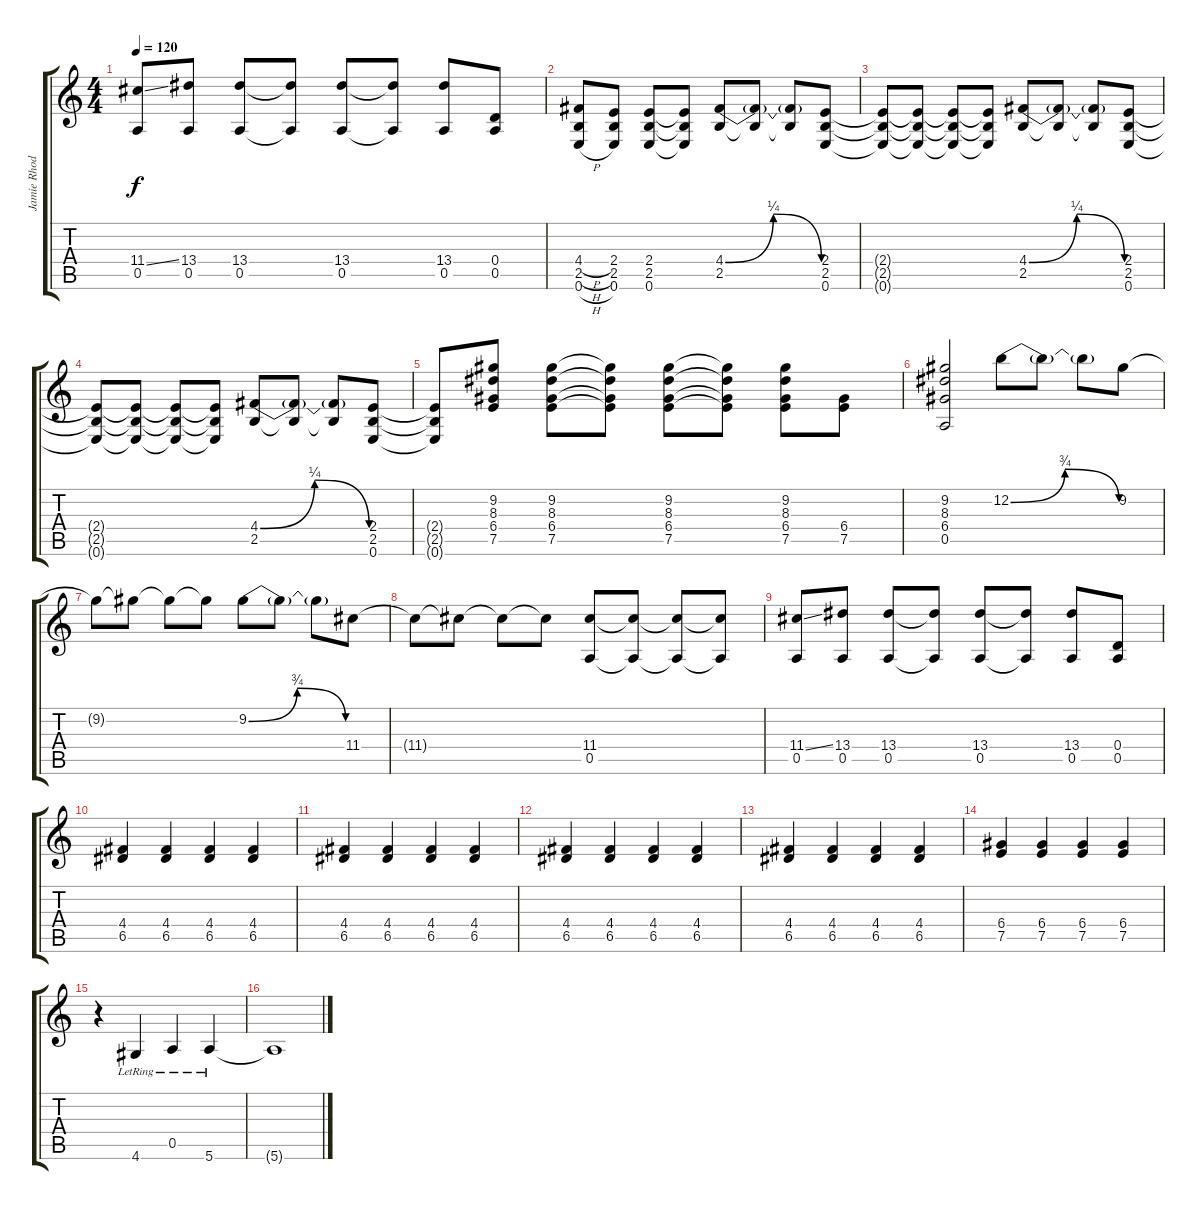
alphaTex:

\track ("Jamie Rhoden" "Jamie Rhod") {instrument electricguitarclean}
\staff {score tabs}
\tuning (E4 B3 G3 D3 A2 E2) {hide}
\ts (4 4)
\tempo 120
\clef g2
\ks c
(11.4{ss} 0.5).8{dy f} (13.4 0.5).8 (13.4 0.5).8 (13.4{t} 0.5{t}).8 (13.4 0.5).8 (13.4{t} 0.5{t}).8 (13.4 0.5).8 (0.4 0.5).8 |
(4.4{h} 2.5{h} 0.6{h}).8 (2.4 2.5 0.6).8 (2.4 2.5 0.6).8 (2.4{t} 2.5{t} 0.6{t}).8 (4.4{be (bendrelease 0 0 30 1 30 1 60 0)} 2.5).8 (4.4{t} 2.5{t}).8 (4.4{t} 2.5{t}).8 (2.4 2.5 0.6).8 |
(2.4{t} 2.5{t} 0.6{t}).8 (2.4{t} 2.5{t} 0.6{t}).8 (2.4{t} 2.5{t} 0.6{t}).8 (2.4{t} 2.5{t} 0.6{t}).8 (4.4{be (bendrelease 0 0 30 1 30 1 60 0)} 2.5).8 (4.4{t} 2.5{t}).8 (4.4{t} 2.5{t}).8 (2.4 2.5 0.6).8 |
(2.4{t} 2.5{t} 0.6{t}).8 (2.4{t} 2.5{t} 0.6{t}).8 (2.4{t} 2.5{t} 0.6{t}).8 (2.4{t} 2.5{t} 0.6{t}).8 (4.4{be (bendrelease 0 0 30 1 30 1 60 0)} 2.5).8 (4.4{t} 2.5{t}).8 (4.4{t} 2.5{t}).8 (2.4 2.5 0.6).8 |
(2.4{t} 2.5{t} 0.6{t}).8 (9.2 8.3 6.4 7.5).8 (9.2 8.3 6.4 7.5).8 (9.2{t} 8.3{t} 6.4{t} 7.5{t}).8 (9.2 8.3 6.4 7.5).8 (9.2{t} 8.3{t} 6.4{t} 7.5{t}).8 (9.2 8.3 6.4 7.5).8 (6.4 7.5).8 |
(9.2 8.3 6.4 0.5).2 12.2{be (bendrelease 0 0 30 3 30 3 60 0)}.8 12.2{t}.8 12.2{t}.8 9.2.8 |
9.2{t}.8 9.2{t}.8 9.2{t}.8 9.2{t}.8 9.2{be (bendrelease 0 0 30 3 30 3 60 0)}.8 9.2{t}.8 9.2{t}.8 11.4.8 |
11.4{t}.8 11.4{t}.8 11.4{t}.8 11.4{t}.8 (11.4 0.5).8 (11.4{t} 0.5{t}).8 (11.4{t} 0.5{t}).8 (11.4{t} 0.5{t}).8 |
(11.4{ss} 0.5).8 (13.4 0.5).8 (13.4 0.5).8 (13.4{t} 0.5{t}).8 (13.4 0.5).8 (13.4{t} 0.5{t}).8 (13.4 0.5).8 (0.4 0.5).8 |
(4.4 6.5).4 (4.4 6.5).4 (4.4 6.5).4 (4.4 6.5).4 |
(4.4 6.5).4 (4.4 6.5).4 (4.4 6.5).4 (4.4 6.5).4 |
(4.4 6.5).4 (4.4 6.5).4 (4.4 6.5).4 (4.4 6.5).4 |
(4.4 6.5).4 (4.4 6.5).4 (4.4 6.5).4 (4.4 6.5).4 |
(6.4 7.5).4 (6.4 7.5).4 (6.4 7.5).4 (6.4 7.5).4 |
r.4 4.6{lr}.4 0.5{lr}.4 5.6{lr}.4 |
5.6{t}.1
